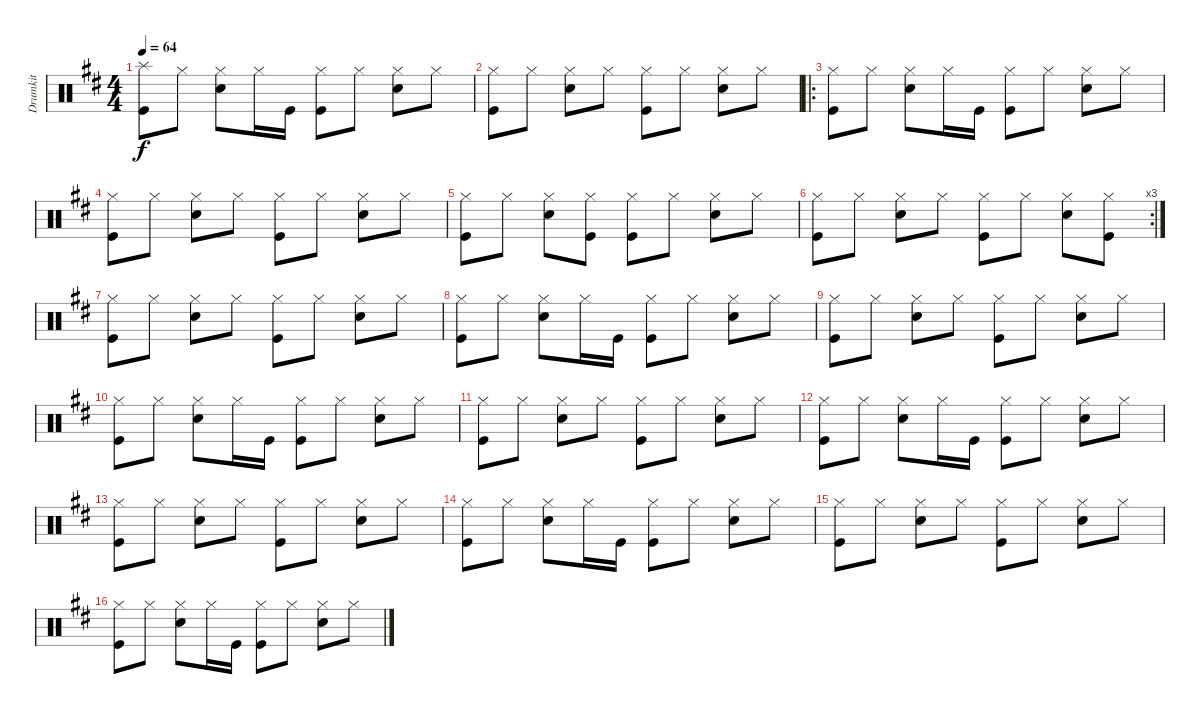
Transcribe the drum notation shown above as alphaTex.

\track ("Drumkit" "Drumkit") {instrument percussion}
\staff {score}
\articulation defaults
\ts (4 4)
\tempo 64
\clef neutral
\ks d
("Splash (hit)" "Kick (hit)").8{dy f} "Hi-Hat (closed)".8 ("Hi-Hat (closed)" "Snare (hit) 2").8 "Hi-Hat (closed)".16 "Kick (hit)".16 ("Hi-Hat (closed)" "Kick (hit)").8 "Hi-Hat (closed)".8 ("Hi-Hat (closed)" "Snare (hit) 2").8 "Hi-Hat (closed)".8 |
("Hi-Hat (closed)" "Kick (hit)").8 "Hi-Hat (closed)".8 ("Hi-Hat (closed)" "Snare (hit) 2").8 "Hi-Hat (closed)".8 ("Hi-Hat (closed)" "Kick (hit)").8 "Hi-Hat (closed)".8 ("Hi-Hat (closed)" "Snare (hit) 2").8 "Hi-Hat (closed)".8 |
\ro
("Hi-Hat (closed)" "Kick (hit)").8 "Hi-Hat (closed)".8 ("Hi-Hat (closed)" "Snare (hit) 2").8 "Hi-Hat (closed)".16 "Kick (hit)".16 ("Hi-Hat (closed)" "Kick (hit)").8 "Hi-Hat (closed)".8 ("Hi-Hat (closed)" "Snare (hit) 2").8 "Hi-Hat (closed)".8 |
("Hi-Hat (closed)" "Kick (hit)").8 "Hi-Hat (closed)".8 ("Hi-Hat (closed)" "Snare (hit) 2").8 "Hi-Hat (closed)".8 ("Hi-Hat (closed)" "Kick (hit)").8 "Hi-Hat (closed)".8 ("Hi-Hat (closed)" "Snare (hit) 2").8 "Hi-Hat (closed)".8 |
("Hi-Hat (closed)" "Kick (hit)").8 "Hi-Hat (closed)".8 ("Hi-Hat (closed)" "Snare (hit) 2").8 ("Hi-Hat (closed)" "Kick (hit)").8 ("Hi-Hat (closed)" "Kick (hit)").8 "Hi-Hat (closed)".8 ("Hi-Hat (closed)" "Snare (hit) 2").8 "Hi-Hat (closed)".8 |
\rc 3
("Hi-Hat (closed)" "Kick (hit)").8 "Hi-Hat (closed)".8 ("Hi-Hat (closed)" "Snare (hit) 2").8 "Hi-Hat (closed)".8 ("Hi-Hat (closed)" "Kick (hit)").8 "Hi-Hat (closed)".8 ("Hi-Hat (closed)" "Snare (hit) 2").8 ("Hi-Hat (closed)" "Kick (hit)").8 |
("Hi-Hat (closed)" "Kick (hit)").8 "Hi-Hat (closed)".8 ("Hi-Hat (closed)" "Snare (hit) 2").8 "Hi-Hat (closed)".8 ("Hi-Hat (closed)" "Kick (hit)").8 "Hi-Hat (closed)".8 ("Hi-Hat (closed)" "Snare (hit) 2").8 "Hi-Hat (closed)".8 |
("Hi-Hat (closed)" "Kick (hit)").8 "Hi-Hat (closed)".8 ("Hi-Hat (closed)" "Snare (hit) 2").8 "Hi-Hat (closed)".16 "Kick (hit)".16 ("Hi-Hat (closed)" "Kick (hit)").8 "Hi-Hat (closed)".8 ("Hi-Hat (closed)" "Snare (hit) 2").8 "Hi-Hat (closed)".8 |
("Hi-Hat (closed)" "Kick (hit)").8 "Hi-Hat (closed)".8 ("Hi-Hat (closed)" "Snare (hit) 2").8 "Hi-Hat (closed)".8 ("Hi-Hat (closed)" "Kick (hit)").8 "Hi-Hat (closed)".8 ("Hi-Hat (closed)" "Snare (hit) 2").8 "Hi-Hat (closed)".8 |
("Hi-Hat (closed)" "Kick (hit)").8 "Hi-Hat (closed)".8 ("Hi-Hat (closed)" "Snare (hit) 2").8 "Hi-Hat (closed)".16 "Kick (hit)".16 ("Hi-Hat (closed)" "Kick (hit)").8 "Hi-Hat (closed)".8 ("Hi-Hat (closed)" "Snare (hit) 2").8 "Hi-Hat (closed)".8 |
("Hi-Hat (closed)" "Kick (hit)").8 "Hi-Hat (closed)".8 ("Hi-Hat (closed)" "Snare (hit) 2").8 "Hi-Hat (closed)".8 ("Hi-Hat (closed)" "Kick (hit)").8 "Hi-Hat (closed)".8 ("Hi-Hat (closed)" "Snare (hit) 2").8 "Hi-Hat (closed)".8 |
("Hi-Hat (closed)" "Kick (hit)").8 "Hi-Hat (closed)".8 ("Hi-Hat (closed)" "Snare (hit) 2").8 "Hi-Hat (closed)".16 "Kick (hit)".16 ("Hi-Hat (closed)" "Kick (hit)").8 "Hi-Hat (closed)".8 ("Hi-Hat (closed)" "Snare (hit) 2").8 "Hi-Hat (closed)".8 |
("Hi-Hat (closed)" "Kick (hit)").8 "Hi-Hat (closed)".8 ("Hi-Hat (closed)" "Snare (hit) 2").8 "Hi-Hat (closed)".8 ("Hi-Hat (closed)" "Kick (hit)").8 "Hi-Hat (closed)".8 ("Hi-Hat (closed)" "Snare (hit) 2").8 "Hi-Hat (closed)".8 |
("Hi-Hat (closed)" "Kick (hit)").8 "Hi-Hat (closed)".8 ("Hi-Hat (closed)" "Snare (hit) 2").8 "Hi-Hat (closed)".16 "Kick (hit)".16 ("Hi-Hat (closed)" "Kick (hit)").8 "Hi-Hat (closed)".8 ("Hi-Hat (closed)" "Snare (hit) 2").8 "Hi-Hat (closed)".8 |
("Hi-Hat (closed)" "Kick (hit)").8 "Hi-Hat (closed)".8 ("Hi-Hat (closed)" "Snare (hit) 2").8 "Hi-Hat (closed)".8 ("Hi-Hat (closed)" "Kick (hit)").8 "Hi-Hat (closed)".8 ("Hi-Hat (closed)" "Snare (hit) 2").8 "Hi-Hat (closed)".8 |
("Hi-Hat (closed)" "Kick (hit)").8 "Hi-Hat (closed)".8 ("Hi-Hat (closed)" "Snare (hit) 2").8 "Hi-Hat (closed)".16 "Kick (hit)".16 ("Hi-Hat (closed)" "Kick (hit)").8 "Hi-Hat (closed)".8 ("Hi-Hat (closed)" "Snare (hit) 2").8 "Hi-Hat (closed)".8
